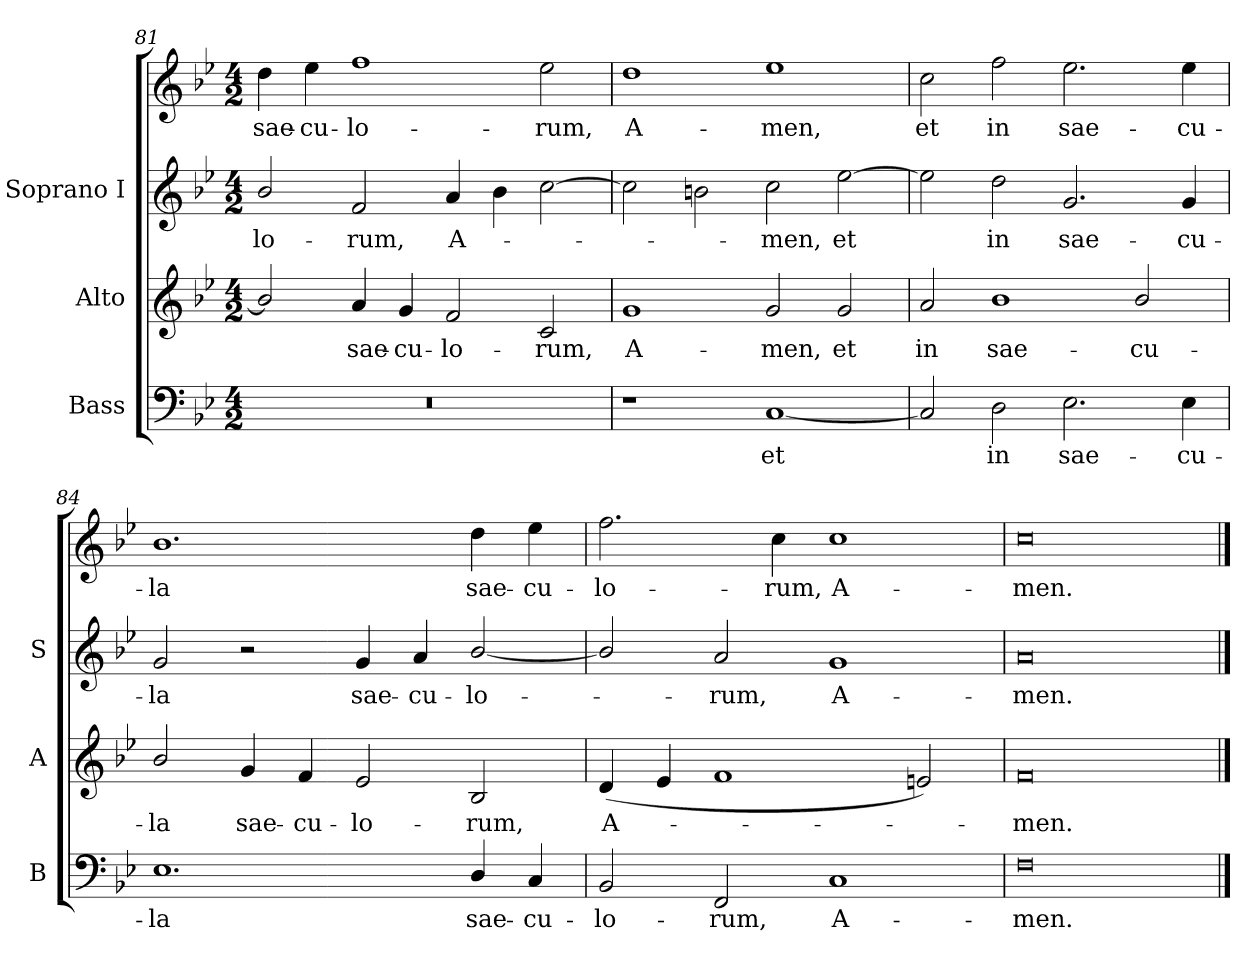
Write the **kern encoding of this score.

**kern	**text	**kern	**text	**kern	**text	**kern	**text
*part3	*part3	*part2	*part2	*part1	*part1	*part1	*part1
*staff4	*staff4	*staff3	*staff3	*staff2	*staff2	*staff1	*staff1
*I"Bass	*	*I"Alto	*	*I"Soprano I	*	*	*
*I'B	*	*I'A	*	*I'S	*	*	*
*clefF4	*	*clefG2	*	*clefG2	*	*clefG2	*
*k[b-e-]	*	*k[b-e-]	*	*k[b-e-]	*	*k[b-e-]	*
*B-:	*	*B-:	*	*B-:	*	*B-:	*
*M4/2	*	*M4/2	*	*M4/2	*	*M4/2	*
=81	=81	=81	=81	=81	=81	=81	=81
!	!	!	!	!	!LO:LY:b	!	!LO:LY:b
0r	.	2b-/]	.	2b-/	lo-	4dd	-sae-
!	!	!	!	!	!	!	!LO:LY:b
.	.	.	.	.	.	4ee-	-cu-
!	!	!	!LO:LY:b	!	!LO:LY:b	!	!LO:LY:b
.	.	4a/	sae-	2f	-rum,	1ff	-lo-
!	!	!	!LO:LY:b	!	!	!	!
.	.	4g	-cu-	.	.	.	.
!	!	!	!LO:LY:b	!	!LO:LY:b	!	!
.	.	2f	-lo-	4a	A-	.	.
.	.	.	.	4b-	.	.	.
!	!	!	!LO:LY:b	!	!	!	!LO:LY:b
.	.	2c	-rum,	[2cc	.	2ee-	-rum,
!!LO:LB:g=z
=82	=82	=82	=82	=82	=82	=82	=82
!	!	!	!LO:LY:b	!	!	!	!LO:LY:b
1r	.	1g	A-	2cc]	.	1dd	A-
.	.	.	.	2bn	.	.	.
!	!LO:LY:b	!	!LO:LY:b	!	!LO:LY:b	!	!LO:LY:b
[1C	et	2g	-men,	2cc	men,	1ee-	-men,
!	!	!	!LO:LY:b	!	!LO:LY:b	!	!
.	.	2g	et	[2ee-	et	.	.
=83	=83	=83	=83	=83	=83	=83	=83
!	!	!	!LO:LY:b	!	!	!	!LO:LY:b
2C]	.	2a	in	2ee-]	.	2cc	et
!	!LO:LY:b	!	!LO:LY:b	!	!LO:LY:b	!	!LO:LY:b
2D	in	1b-	sae-	2dd	-in	2ff	in
!	!LO:LY:b	!	!	!	!LO:LY:b	!	!LO:LY:b
2.E-	sae-	.	.	2.g	sae-	2.ee-	sae-
!	!	!	!LO:LY:b	!	!	!	!
.	.	2b-/	-cu-	.	.	.	.
!	!LO:LY:b	!	!	!	!LO:LY:b	!	!LO:LY:b
4E-	-cu-	.	.	4g	-cu-	4ee-	-cu-
=84	=84	=84	=84	=84	=84	=84	=84
!	!LO:LY:b	!	!LO:LY:b	!	!LO:LY:b	!	!LO:LY:b
1.E-	-la	2b-/	-la	2g	-la	1.b-	-la
!	!	!	!LO:LY:b	!	!	!	!
.	.	4g	sae-	2r	.	.	.
!	!	!	!LO:LY:b	!	!	!	!
.	.	4f	-cu-	.	.	.	.
!	!	!	!LO:LY:b	!	!LO:LY:b	!	!
.	.	2e-	-lo-	4g	sae-	.	.
!	!	!	!	!	!LO:LY:b	!	!
.	.	.	.	4a	-cu-	.	.
!	!LO:LY:b	!	!LO:LY:b	!	!LO:LY:b	!	!LO:LY:b
4D/	sae-	2B-	-rum,	[2b-/	-lo-	4dd	sae-
!	!LO:LY:b	!	!	!	!	!	!LO:LY:b
4C/	-cu-	.	.	.	.	4ee-	-cu-
=85	=85	=85	=85	=85	=85	=85	=85
!	!LO:LY:b	!	!LO:LY:b	!	!	!	!LO:LY:b
2BB-	-lo-	(<4d	A-	2b-/]	.	2.ff	lo-
.	.	4e-	.	.	.	.	.
!	!LO:LY:b	!	!	!	!LO:LY:b	!	!
2FF	-rum,	1f	.	2a/	-rum,	.	.
!	!	!	!	!	!	!	!LO:LY:b
.	.	.	.	.	.	4cc	-rum,
!	!LO:LY:b	!	!	!	!LO:LY:b	!	!LO:LY:b
1C	A-	.	.	1g	A-	1cc	A-
.	.	2en)	.	.	.	.	.
=86	=86	=86	=86	=86	=86	=86	=86
!	!LO:LY:b	!	!LO:LY:b	!	!LO:LY:b	!	!LO:LY:b
0F	-men.	0f	men.	0a	men.	0cc	-men.
==	==	==	==	==	==	==	==
*-	*-	*-	*-	*-	*-	*-	*-
